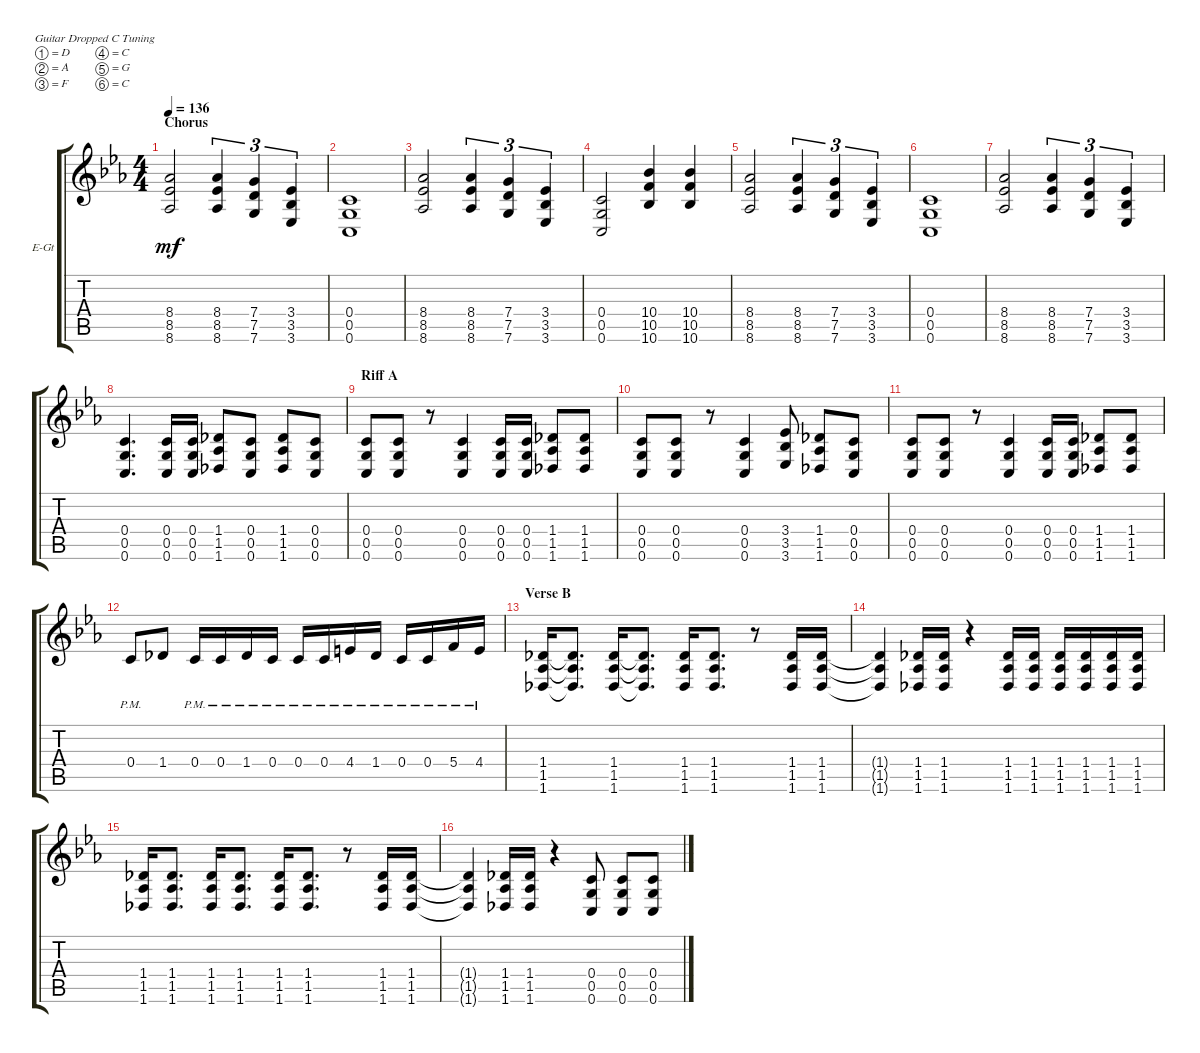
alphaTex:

\defaultSystemsLayout 4
\bracketExtendMode groupsimilarinstruments
\firstSystemTrackNameOrientation horizontal
\otherSystemsTrackNameOrientation horizontal
\track ("Rhythm/R Channel" "E-Gt") {instrument distortionguitar}
\staff {score tabs}
\tuning (D4 A3 F3 C3 G2 C2)
\ts (4 4)
\section ("" "Chorus")
\tempo 136
\clef g2
\ks cminor
(8.6 8.5 8.4).2{dy mf} (8.6 8.5 8.4).4{tu (3 2)} (7.5 7.4 7.6).4{tu (3 2)} (3.6 3.5 3.4).4{tu (3 2)} |
(0.6 0.4 0.5).1 |
(8.6 8.5 8.4).2 (8.6 8.5 8.4).4{tu (3 2)} (7.5 7.4 7.6).4{tu (3 2)} (3.6 3.5 3.4).4{tu (3 2)} |
\scale
0.333333 (0.6 0.5 0.4).2 (10.6 10.5 10.4).4 (10.4 10.5 10.6).4 |
(8.6 8.5 8.4).2 (8.6 8.5 8.4).4{tu (3 2)} (7.5 7.4 7.6).4{tu (3 2)} (3.6 3.5 3.4).4{tu (3 2)} |
(0.6 0.4 0.5).1 |
(8.6 8.5 8.4).2 (8.6 8.5 8.4).4{tu (3 2)} (7.5 7.4 7.6).4{tu (3 2)} (3.6 3.5 3.4).4{tu (3 2)} |
(0.6 0.5 0.4).4{d} (0.6 0.5 0.4).16 (0.4 0.5 0.6).16 (1.6 1.5 1.4).8 (0.6 0.5 0.4).8 (1.4 1.5 1.6).8 (0.6 0.5 0.4).8 |
\section ("" "Riff A")
\scale
0.333333 (0.6 0.5 0.4).8 (0.6 0.5 0.4).8 r.8 (0.6 0.5 0.4).4 (0.6 0.5 0.4).16 (0.4 0.5 0.6).16 (1.6 1.5 1.4).8 (1.4 1.5 1.6).8 |
\scale
0.333333 (0.6 0.5 0.4).8 (0.6 0.5 0.4).8 r.8 (0.6 0.5 0.4).4 (3.6 3.5 3.4).8 (1.4 1.5 1.6).8 (0.4 0.5 0.6).8 |
\scale
0.333333 (0.6 0.5 0.4).8 (0.6 0.5 0.4).8 r.8 (0.6 0.5 0.4).4 (0.6 0.5 0.4).16 (0.4 0.5 0.6).16 (1.6 1.5 1.4).8 (1.4 1.5 1.6).8 |
\scale
0.333333 0.4{pm}.8 1.4.8 0.4{pm}.16 0.4{pm}.16 1.4{pm}.16 0.4{pm}.16 0.4{pm}.16 0.4{pm}.16 4.4{pm}.16 1.4{pm}.16 0.4{pm}.16 0.4{pm}.16 5.4{pm}.16 4.4{pm}.16 |
\section ("" "Verse B")
\scale
0.333333 (1.6 1.4 1.5).16 (1.6{t} 1.5{t} 1.4{t}).8{d} (1.6 1.4 1.5).16 (1.6{t} 1.5{t} 1.4{t}).8{d} (1.6 1.4 1.5).16 (1.6 1.5 1.4).8{d} r.8 (1.6 1.4 1.5).16 (1.6 1.5 1.4).16 |
\scale
0.333333 (1.6{t} 1.4{t} 1.5{t}).4 (1.6 1.5 1.4).16 (1.6 1.4 1.5).16 r.4 (1.6 1.5 1.4).16 (1.6 1.4 1.5).16 (1.6 1.5 1.4).16 (1.6 1.4 1.5).16 (1.6 1.5 1.4).16 (1.6 1.4 1.5).16 |
\scale
0.333333 (1.6 1.5 1.4).16 (1.6 1.4 1.5).8{d} (1.6 1.5 1.4).16 (1.6 1.4 1.5).8{d} (1.6 1.5 1.4).16 (1.6 1.4 1.5).8{d} r.8 (1.6 1.5 1.4).16 (1.6 1.4 1.5).16 |
\scale
0.333333 (1.6{t} 1.5{t} 1.4{t}).4 (1.6 1.4 1.5).16 (1.6 1.5 1.4).16 r.4 (0.6 0.4 0.5).8 (0.6 0.5 0.4).8 (0.6 0.4 0.5).8
